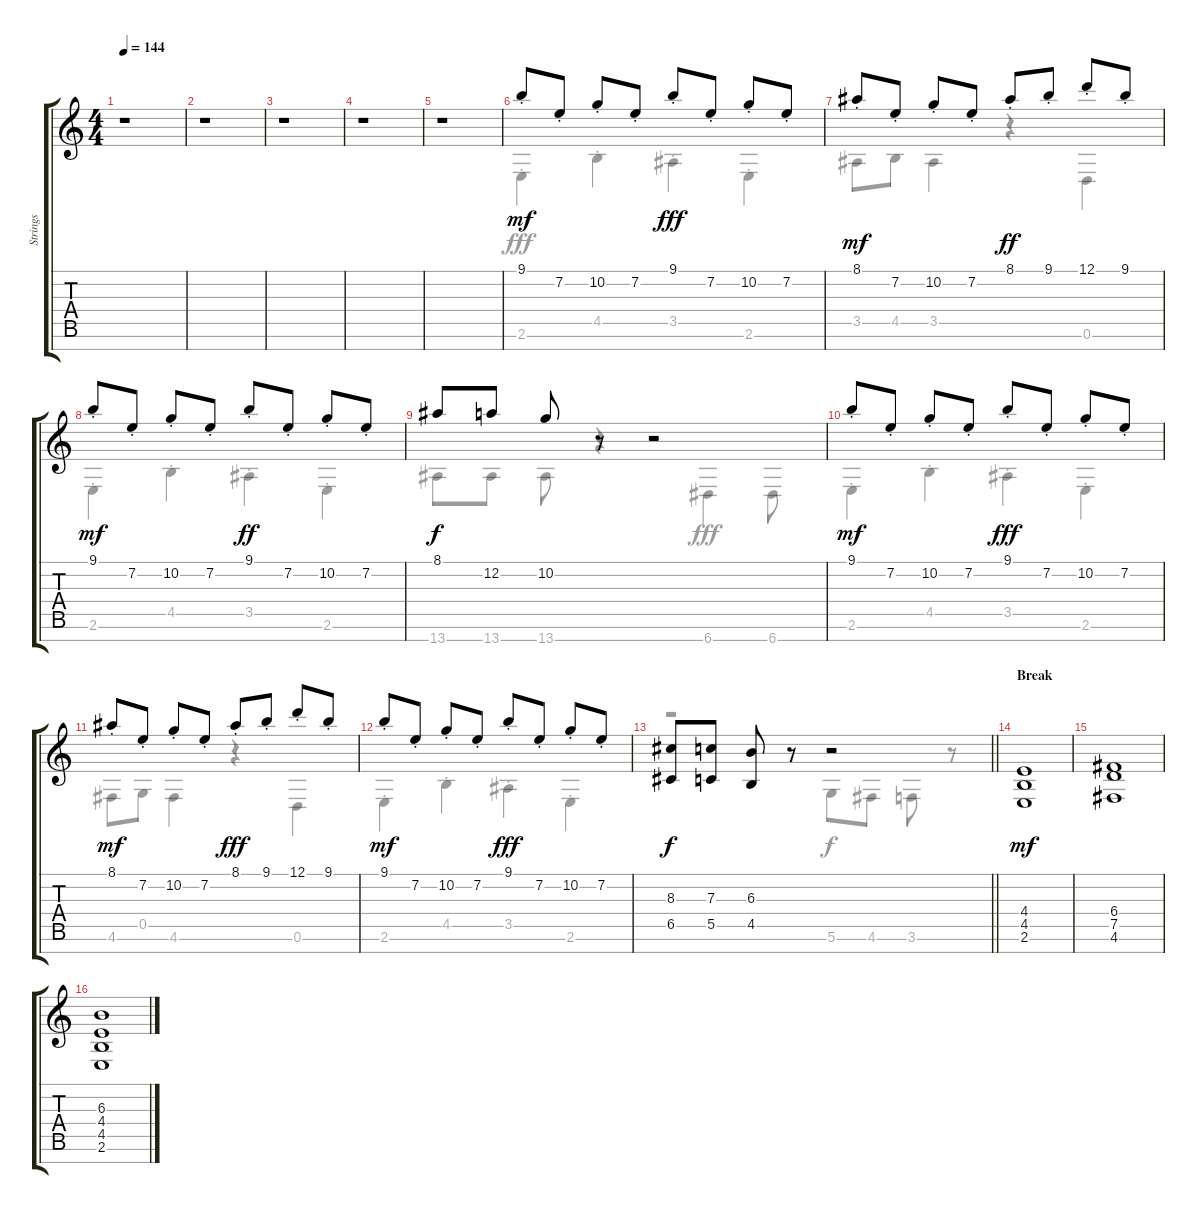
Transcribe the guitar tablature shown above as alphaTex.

\track ("Strings" "Strings") {instrument stringensemble1}
\staff {score tabs}
\tuning (D5 A4 F4 C4 G3 D3 A2) {hide}
\voice
\ts (4 4)
\tempo 144
\clef g2
\ks c
r.1{dy ff} |
r.1 |
r.1 |
r.1 |
r.1 |
9.1{st}.8{dy mf} 7.2{st}.8 10.2{st}.8 7.2{st}.8 9.1{st}.8{dy fff} 7.2{st}.8 10.2{st}.8 7.2{st}.8 |
8.1{st}.8{dy mf} 7.2{st}.8 10.2{st}.8 7.2{st}.8 8.1{st}.8{dy ff} 9.1{st}.8 12.1{st}.8 9.1{st}.8 |
9.1{st}.8{dy mf} 7.2{st}.8 10.2{st}.8 7.2{st}.8 9.1{st}.8{dy ff} 7.2{st}.8 10.2{st}.8 7.2{st}.8 |
8.1.8{dy f} 12.2.8 10.2.8 r.8 r.2 |
9.1{st}.8{dy mf} 7.2{st}.8 10.2{st}.8 7.2{st}.8 9.1{st}.8{dy fff} 7.2{st}.8 10.2{st}.8 7.2{st}.8 |
8.1{st}.8{dy mf} 7.2{st}.8 10.2{st}.8 7.2{st}.8 8.1{st}.8{dy fff} 9.1{st}.8 12.1{st}.8 9.1{st}.8 |
9.1{st}.8{dy mf} 7.2{st}.8 10.2{st}.8 7.2{st}.8 9.1{st}.8{dy fff} 7.2{st}.8 10.2{st}.8 7.2{st}.8 |
\barLineRight lightlight
(8.3 6.5).8{dy f} (7.3 5.5).8 (6.3 4.5).8 r.8 r.2 |
\section ("" "Break")
(4.4 4.5 2.6).1{dy mf volume 10 instrument synthstrings1} |
(6.4 7.5 4.6).1 |
(6.3 4.4 4.5 2.6).1
\voice
\clef g2
\ottava regular
\simile none
\ks c
|
|
|
|
|
2.6{st}.4{dy fff} 4.5{st}.4 3.5{st}.4 2.6{st}.4 |
3.5.8 4.5.8 3.5.4 r.4 0.6.4 |
2.6{st}.4 4.5{st}.4 3.5{st}.4 2.6{st}.4 |
13.7.8{dy f} 13.7.8 13.7.8 r.4 6.7.4{dy fff} 6.7.8 |
2.6{st}.4 4.5{st}.4 3.5{st}.4 2.6{st}.4 |
4.6.8 0.5.8 4.6.4 r.4 0.6.4 |
2.6{st}.4 4.5{st}.4 3.5{st}.4 2.6{st}.4 |
\barLineRight lightlight
r.2 5.6.8{dy f} 4.6.8 3.6.8 r.8 |
|
|
